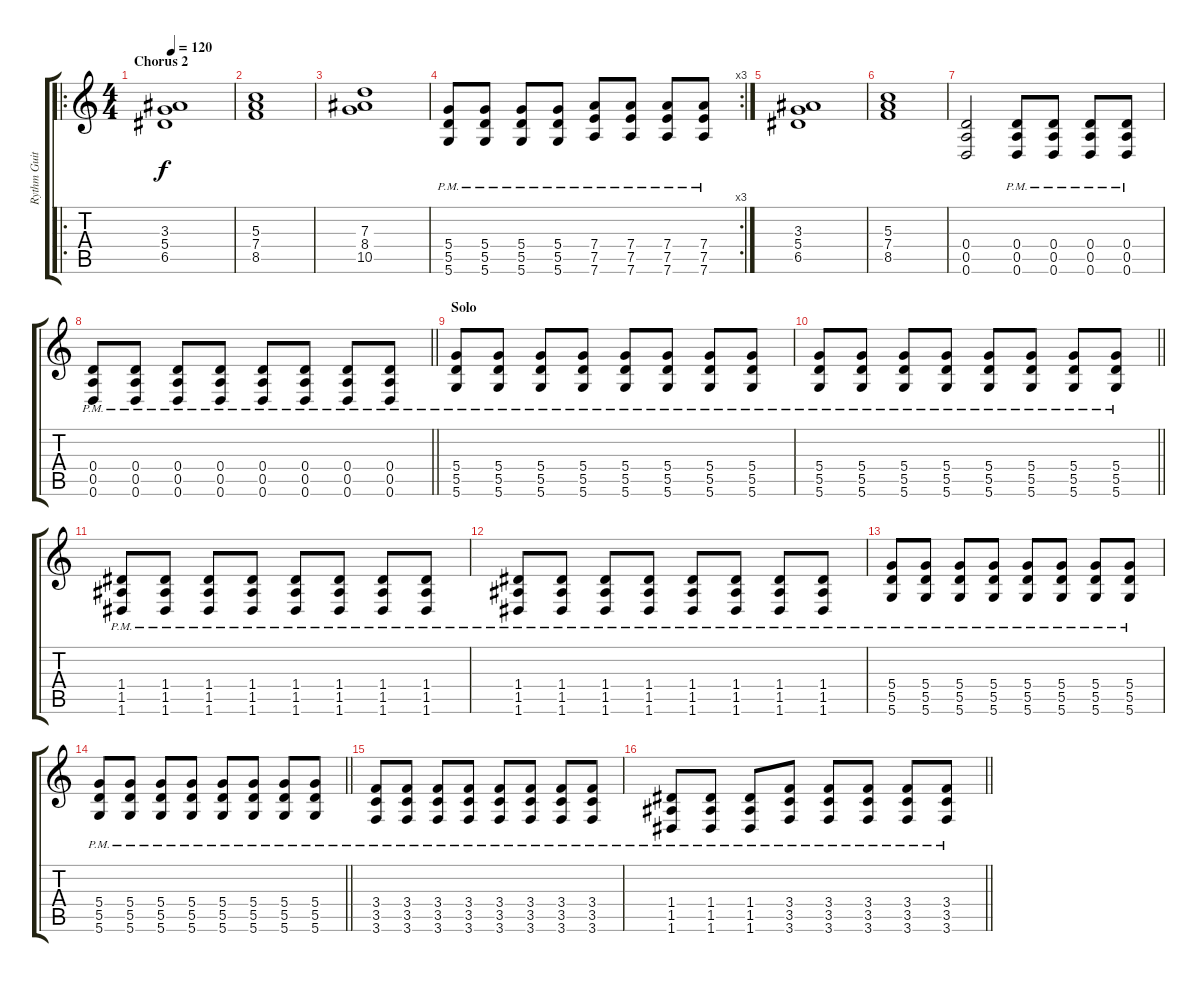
\track ("Rythm Guitar" "Rythm Guit") {instrument overdrivenguitar}
\staff {score tabs}
\tuning (E4 B3 G3 D3 A2 D2) {hide}
\ro
\ts (4 4)
\section ("" "Chorus 2")
\tempo 120
\clef g2
\ks c
(3.3 5.4 6.5).1{dy f} |
(5.3 7.4 8.5).1 |
(7.3 8.4 10.5).1 |
\rc 3
(5.4{pm} 5.5{pm} 5.6{pm}).8 (5.4{pm} 5.5{pm} 5.6{pm}).8 (5.4{pm} 5.5{pm} 5.6{pm}).8 (5.4{pm} 5.5{pm} 5.6{pm}).8 (7.4{pm} 7.5{pm} 7.6{pm}).8 (7.4{pm} 7.5{pm} 7.6{pm}).8 (7.4{pm} 7.5{pm} 7.6{pm}).8 (7.4{pm} 7.5{pm} 7.6{pm}).8 |
(3.3 5.4 6.5).1 |
(5.3 7.4 8.5).1 |
(0.4 0.5 0.6).2 (0.4{pm} 0.5{pm} 0.6{pm}).8 (0.4{pm} 0.5{pm} 0.6{pm}).8 (0.4{pm} 0.5{pm} 0.6{pm}).8 (0.4{pm} 0.5{pm} 0.6{pm}).8 |
\barLineRight lightlight
(0.4{pm} 0.5{pm} 0.6{pm}).8 (0.4{pm} 0.5{pm} 0.6{pm}).8 (0.4{pm} 0.5{pm} 0.6{pm}).8 (0.4{pm} 0.5{pm} 0.6{pm}).8 (0.4{pm} 0.5{pm} 0.6{pm}).8 (0.4{pm} 0.5{pm} 0.6{pm}).8 (0.4{pm} 0.5{pm} 0.6{pm}).8 (0.4{pm} 0.5{pm} 0.6{pm}).8 |
\section ("" "Solo")
(5.4{pm} 5.5{pm} 5.6{pm}).8 (5.4{pm} 5.5{pm} 5.6{pm}).8 (5.4{pm} 5.5{pm} 5.6{pm}).8 (5.4{pm} 5.5{pm} 5.6{pm}).8 (5.4{pm} 5.5{pm} 5.6{pm}).8 (5.4{pm} 5.5{pm} 5.6{pm}).8 (5.4{pm} 5.5{pm} 5.6{pm}).8 (5.4{pm} 5.5{pm} 5.6{pm}).8 |
\barLineRight lightlight
(5.4{pm} 5.5{pm} 5.6{pm}).8 (5.4{pm} 5.5{pm} 5.6{pm}).8 (5.4{pm} 5.5{pm} 5.6{pm}).8 (5.4{pm} 5.5{pm} 5.6{pm}).8 (5.4{pm} 5.5{pm} 5.6{pm}).8 (5.4{pm} 5.5{pm} 5.6{pm}).8 (5.4{pm} 5.5{pm} 5.6{pm}).8 (5.4{pm} 5.5{pm} 5.6{pm}).8 |
(1.4{pm} 1.5{pm} 1.6{pm}).8 (1.4{pm} 1.5{pm} 1.6{pm}).8 (1.4{pm} 1.5{pm} 1.6{pm}).8 (1.4{pm} 1.5{pm} 1.6{pm}).8 (1.4{pm} 1.5{pm} 1.6{pm}).8 (1.4{pm} 1.5{pm} 1.6{pm}).8 (1.4{pm} 1.5{pm} 1.6{pm}).8 (1.4{pm} 1.5{pm} 1.6{pm}).8 |
(1.4{pm} 1.5{pm} 1.6{pm}).8 (1.4{pm} 1.5{pm} 1.6{pm}).8 (1.4{pm} 1.5{pm} 1.6{pm}).8 (1.4{pm} 1.5{pm} 1.6{pm}).8 (1.4{pm} 1.5{pm} 1.6{pm}).8 (1.4{pm} 1.5{pm} 1.6{pm}).8 (1.4{pm} 1.5{pm} 1.6{pm}).8 (1.4{pm} 1.5{pm} 1.6{pm}).8 |
(5.4{pm} 5.5{pm} 5.6{pm}).8 (5.4{pm} 5.5{pm} 5.6{pm}).8 (5.4{pm} 5.5{pm} 5.6{pm}).8 (5.4{pm} 5.5{pm} 5.6{pm}).8 (5.4{pm} 5.5{pm} 5.6{pm}).8 (5.4{pm} 5.5{pm} 5.6{pm}).8 (5.4{pm} 5.5{pm} 5.6{pm}).8 (5.4{pm} 5.5{pm} 5.6{pm}).8 |
\barLineRight lightlight
(5.4{pm} 5.5{pm} 5.6{pm}).8 (5.4{pm} 5.5{pm} 5.6{pm}).8 (5.4{pm} 5.5{pm} 5.6{pm}).8 (5.4{pm} 5.5{pm} 5.6{pm}).8 (5.4{pm} 5.5{pm} 5.6{pm}).8 (5.4{pm} 5.5{pm} 5.6{pm}).8 (5.4{pm} 5.5{pm} 5.6{pm}).8 (5.4{pm} 5.5{pm} 5.6{pm}).8 |
(3.4{pm} 3.5{pm} 3.6{pm}).8 (3.4{pm} 3.5{pm} 3.6{pm}).8 (3.4{pm} 3.5{pm} 3.6{pm}).8 (3.4{pm} 3.5{pm} 3.6{pm}).8 (3.4{pm} 3.5{pm} 3.6{pm}).8 (3.4{pm} 3.5{pm} 3.6{pm}).8 (3.4{pm} 3.5{pm} 3.6{pm}).8 (3.4{pm} 3.5{pm} 3.6{pm}).8 |
\barLineRight lightlight
(1.4{pm} 1.5{pm} 1.6{pm}).8 (1.4{pm} 1.5{pm} 1.6{pm}).8 (1.4{pm} 1.5{pm} 1.6{pm}).8 (3.4{pm} 3.5{pm} 3.6{pm}).8 (3.4{pm} 3.5{pm} 3.6{pm}).8 (3.4{pm} 3.5{pm} 3.6{pm}).8 (3.4{pm} 3.5{pm} 3.6{pm}).8 (3.4{pm} 3.5{pm} 3.6{pm}).8
